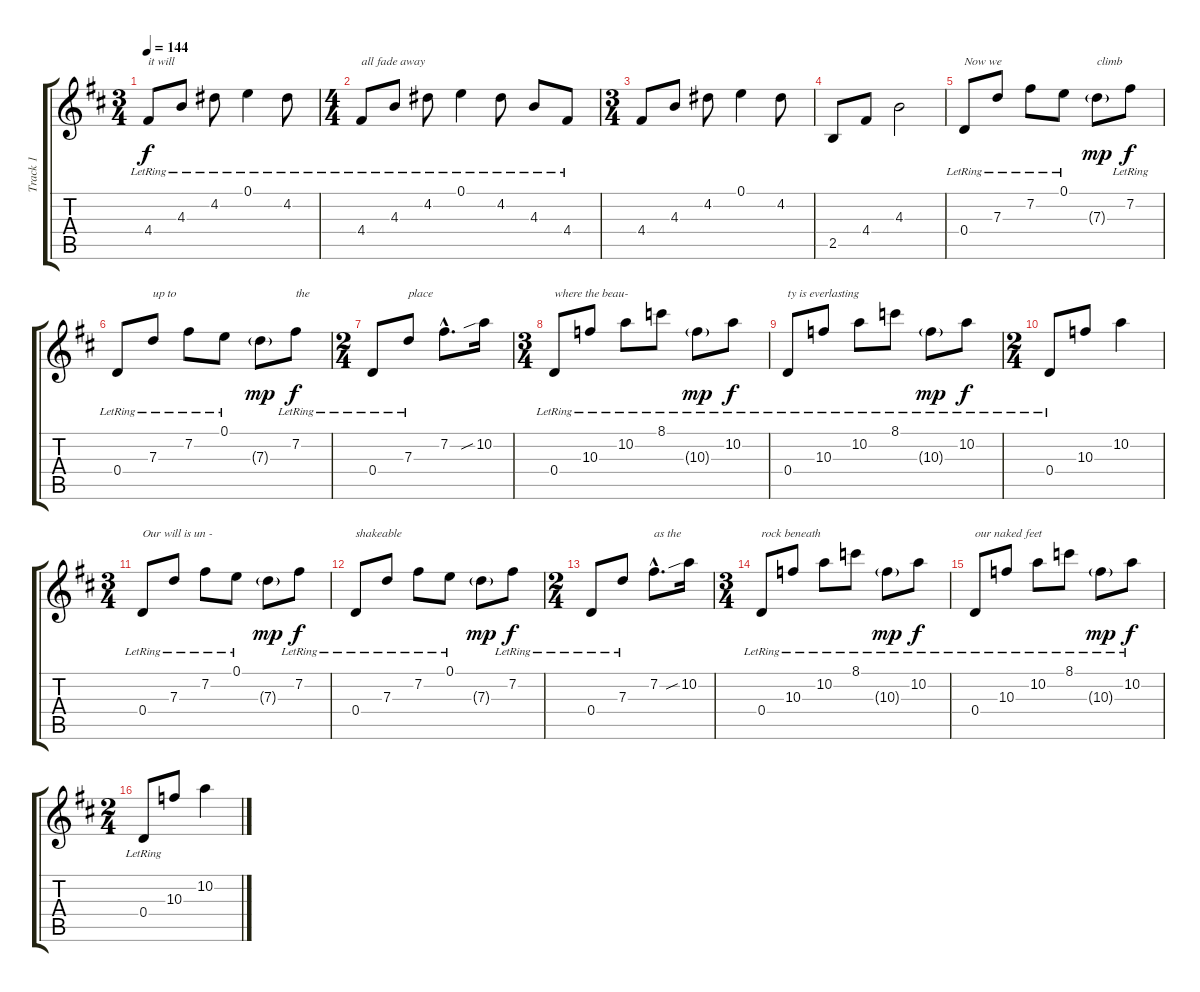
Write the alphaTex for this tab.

\track ("Track 1" "Track 1") {instrument acousticguitarnylon}
\staff {score tabs}
\tuning (E4 B3 G3 D3 A2 E2) {hide}
\ts (3 4)
\tempo 144
\clef g2
\ks d
4.4{lr}.8{txt "it will" dy f} 4.3{lr}.8 4.2{lr}.8 0.1{lr}.4 4.2{lr}.8 |
\ts (4 4)
4.4{lr}.8{txt "all fade away"} 4.3{lr}.8 4.2{lr}.8 0.1{lr}.4 4.2{lr}.8 4.3{lr}.8 4.4{lr}.8 |
\ts (3 4)
4.4.8 4.3.8 4.2.8 0.1.4 4.2.8 |
2.5.8 4.4.8 4.3.2 |
0.4{lr}.8{txt "Now we"} 7.3{lr}.8 7.2{lr}.8 0.1{lr}.8 7.3{g}.8{txt "climb" dy mp} 7.2{lr}.8{dy f} |
0.4{lr}.8 7.3{lr}.8{txt "up to "} 7.2{lr}.8 0.1{lr}.8 7.3{g}.8{dy mp} 7.2{lr}.8{txt "the" dy f} |
\ts (2 4)
0.4{lr}.8 7.3{lr}.8{txt "place"} 7.2{hac}.8{d} 10.2{sib}.16 |
\ts (3 4)
0.4{lr}.8{txt "where the beau-"} 10.3{lr}.8 10.2{lr}.8 8.1{lr}.8 10.3{g lr}.8{dy mp} 10.2{lr}.8{dy f} |
0.4{lr}.8{txt "ty is everlasting"} 10.3{lr}.8 10.2{lr}.8 8.1{lr}.8 10.3{g lr}.8{dy mp} 10.2{lr}.8{dy f} |
\ts (2 4)
0.4{lr}.8 10.3.8 10.2.4 |
\ts (3 4)
0.4{lr}.8{txt "Our will is un -"} 7.3{lr}.8 7.2{lr}.8 0.1{lr}.8 7.3{g}.8{dy mp} 7.2{lr}.8{dy f} |
0.4{lr}.8{txt "shakeable"} 7.3{lr}.8 7.2{lr}.8 0.1{lr}.8 7.3{g}.8{dy mp} 7.2{lr}.8{dy f} |
\ts (2 4)
0.4{lr}.8 7.3{lr}.8 7.2{hac}.8{d txt "as the"} 10.2{sib}.16 |
\ts (3 4)
0.4{lr}.8{txt "rock beneath"} 10.3{lr}.8 10.2{lr}.8 8.1{lr}.8 10.3{g lr}.8{dy mp} 10.2{lr}.8{dy f} |
0.4{lr}.8{txt "our naked feet"} 10.3{lr}.8 10.2{lr}.8 8.1{lr}.8 10.3{g lr}.8{dy mp} 10.2{lr}.8{dy f} |
\ts (2 4)
0.4{lr}.8 10.3.8 10.2.4
